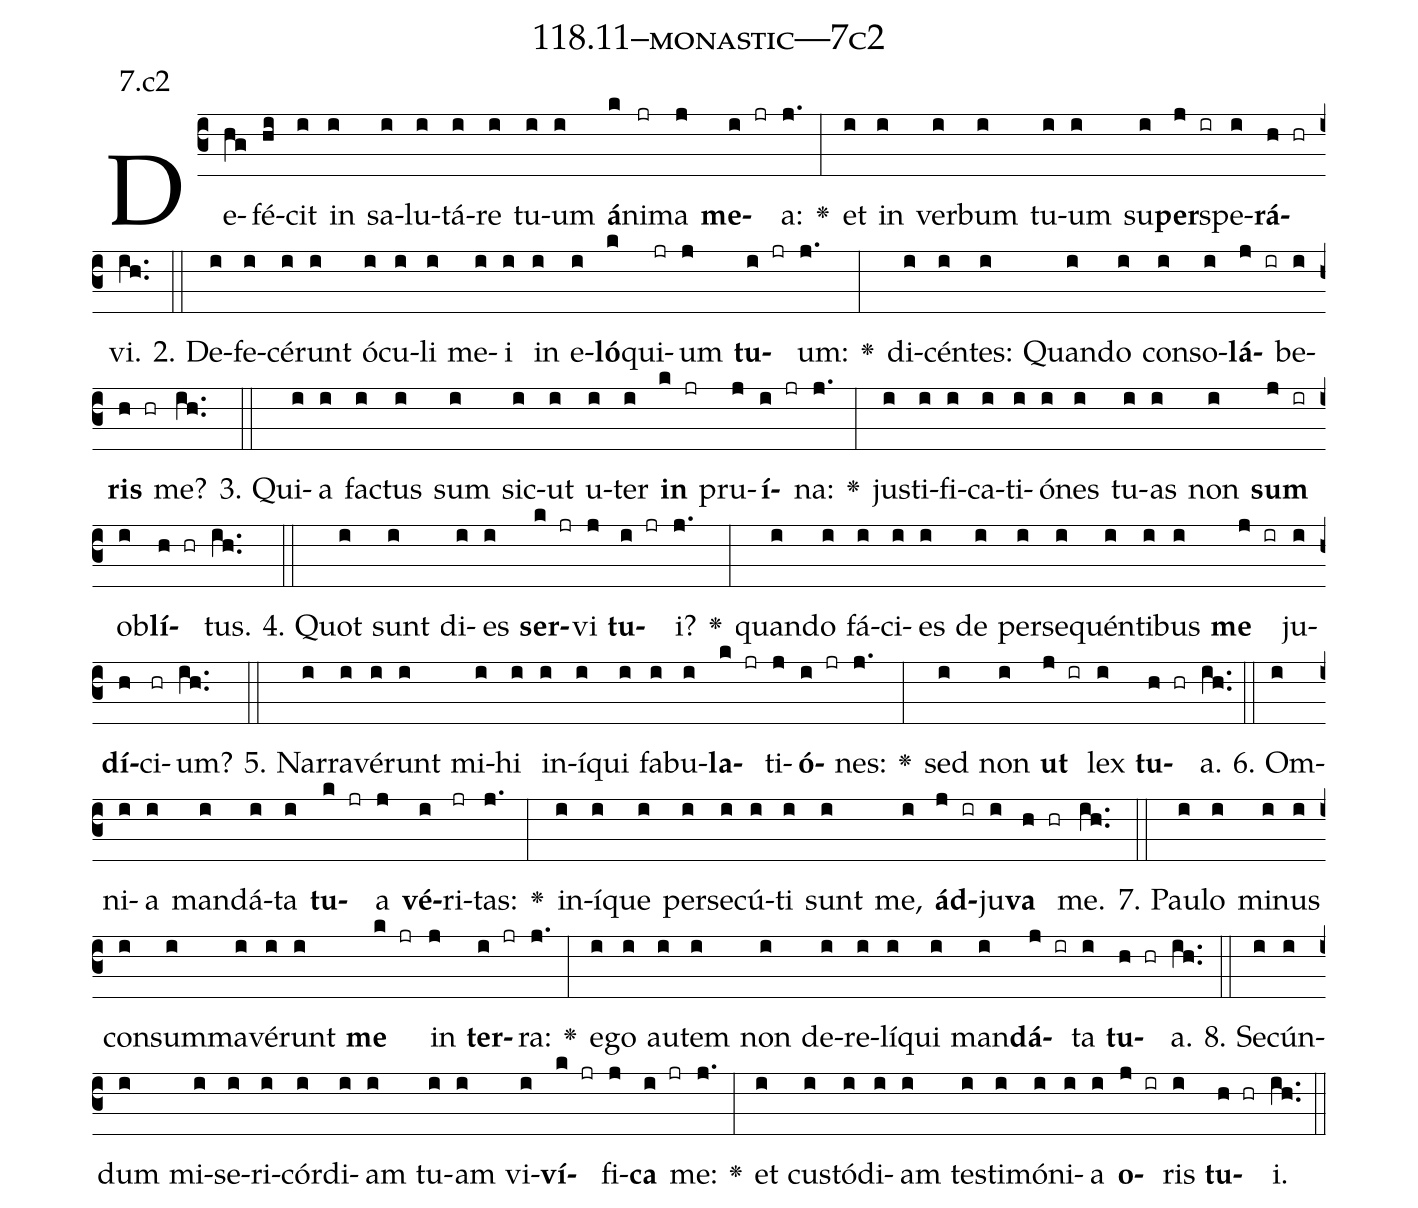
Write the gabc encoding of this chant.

name: 118.11--monastic---7c2;
annotation: 7.c2;
%%
(c3)De(hg)fé(hi)cit(i) in(i) sa(i)lu(i)tá(i)re(i) tu(i)um(i) <b>á</b>(k)ni(jr)ma(j) <b>me</b>(i jr)a:(j.) <v>\greheightstar</v>(:) et(i) in(i) ver(i)bum(i) tu(i)um(i) su(i)<b>per</b>(j ir)spe(i)<b>rá</b>(h hr)vi.(ih..) (::)
2. De(i)fe(i)cé(i)runt(i) ó(i)cu(i)li(i) me(i)i(i) in(i) e(i)<b>ló</b>(k)qui(jr)um(j) <b>tu</b>(i jr)um:(j.) <v>\greheightstar</v>(:) di(i)cén(i)tes:(i) Quan(i)do(i) con(i)so(i)<b>lá</b>(j ir)be(i)<b>ris</b>(h hr) me?(ih..) (::)
3. Qui(i)a(i) fac(i)tus(i) sum(i) sic(i)ut(i) u(i)ter(i) <b>in</b>(k jr) pru(j)<b>í</b>(i jr)na:(j.) <v>\greheightstar</v>(:) jus(i)ti(i)fi(i)ca(i)ti(i)ó(i)nes(i) tu(i)as(i) non(i) <b>sum</b>(j ir) ob(i)<b>lí</b>(h hr)tus.(ih..) (::)
4. Quot(i) sunt(i) di(i)es(i) <b>ser</b>(k jr)vi(j) <b>tu</b>(i jr)i?(j.) <v>\greheightstar</v>(:) quan(i)do(i) fá(i)ci(i)es(i) de(i) per(i)se(i)quén(i)ti(i)bus(i) <b>me</b>(j ir) ju(i)<b>dí</b>(h)ci(hr)um?(ih..) (::)
5. Nar(i)ra(i)vé(i)runt(i) mi(i)hi(i) in(i)í(i)qui(i) fa(i)bu(i)<b>la</b>(k jr)ti(j)<b>ó</b>(i jr)nes:(j.) <v>\greheightstar</v>(:) sed(i) non(i) <b>ut</b>(j ir) lex(i) <b>tu</b>(h hr)a.(ih..) (::)
6. Om(i)ni(i)a(i) man(i)dá(i)ta(i) <b>tu</b>(k jr)a(j) <b>vé</b>(i)ri(jr)tas:(j.) <v>\greheightstar</v>(:) in(i)í(i)que(i) per(i)se(i)cú(i)ti(i) sunt(i) me,(i) <b>ád</b>(j ir)ju(i)<b>va</b>(h hr) me.(ih..) (::)
7. Pau(i)lo(i) mi(i)nus(i) con(i)sum(i)ma(i)vé(i)runt(i) <b>me</b>(k jr) in(j) <b>ter</b>(i jr)ra:(j.) <v>\greheightstar</v>(:) e(i)go(i) au(i)tem(i) non(i) de(i)re(i)lí(i)qui(i) man(i)<b>dá</b>(j ir)ta(i) <b>tu</b>(h hr)a.(ih..) (::)
8. Se(i)cún(i)dum(i) mi(i)se(i)ri(i)cór(i)di(i)am(i) tu(i)am(i) vi(i)<b>ví</b>(k jr)fi(j)<b>ca</b>(i jr) me:(j.) <v>\greheightstar</v>(:) et(i) cus(i)tó(i)di(i)am(i) tes(i)ti(i)mó(i)ni(i)a(i) <b>o</b>(j ir)ris(i) <b>tu</b>(h hr)i.(ih..) (::)
